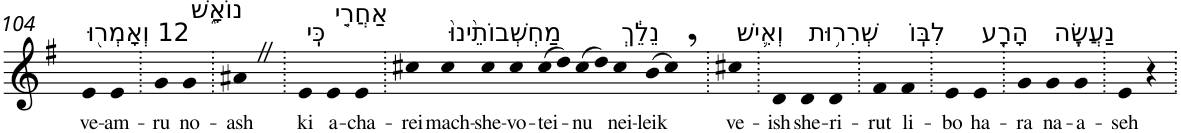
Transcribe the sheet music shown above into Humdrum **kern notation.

**kern	**text
*part1	*part1
*staff1	*staff1
*I"Piano	*
*I'Pno	*
!!LO:PB:g=z
*clefG2	*
*k[f#]	*
*G:	*
=104	=104
!LO:TX:a:t=12 וְאָמְר֖וּ	!
!	!LO:LY:b
4e	ve-
!	!LO:LY:b
4e	-am-
=105.	=105.
!	!LO:LY:b
4g	-ru
!LO:TX:a:t=נוֹאָ֑שׁ	!
!	!LO:LY:b
4g	no-
=106.	=106.
!	!LO:LY:b
4a#XZ	-ash
=107.	=107.
!LO:TX:a:t=כִּֽי	!
!	!LO:LY:b
4e	ki
!LO:TX:a:t=אַחֲרֵ֤י	!
!	!LO:LY:b
4e	a-
!	!LO:LY:b
4e	-cha-
=108.	=108.
!	!LO:LY:b
4cc#X	-rei
!LO:TX:a:t=מַחְשְׁבוֹתֵ֙ינוּ֙	!
!	!LO:LY:b
4cc#	mach-
!	!LO:LY:b
4cc#	-she-
!	!LO:LY:b
4cc#	-vo-
!	!LO:LY:b
(>8cc#	-tei-
8dd)	.
!	!LO:LY:b
(>8cc#	-nu
8dd)	.
!LO:TX:a:t=נֵלֵ֔ךְ	!
!	!LO:LY:b
4cc#	nei-
!	!LO:LY:b
(>8b	-leik
8cc#,)	.
=109.	=109.
!LO:TX:a:t=וְאִ֛ישׁ	!
!	!LO:LY:b
4cc#X	ve-
=110.	=110.
!	!LO:LY:b
4d	-ish
!LO:TX:a:t=שְׁרִר֥וּת	!
!	!LO:LY:b
4d	she-
!	!LO:LY:b
4d	-ri-
=111.	=111.
!	!LO:LY:b
4f#	-rut
!LO:TX:a:t=לִבּֽוֹ	!
!	!LO:LY:b
4f#	li-
=112.	=112.
!	!LO:LY:b
4e	-bo
!LO:TX:a:t=הָרָ֖ע	!
!	!LO:LY:b
4e	ha-
=113.	=113.
!	!LO:LY:b
4g	-ra
!LO:TX:a:t=נַעֲשֶֽׂה	!
!	!LO:LY:b
4g	na-
!	!LO:LY:b
4g	-a-
=114.	=114.
!	!LO:LY:b
4e	-seh
4r	.
=.	=.
*-	*-
